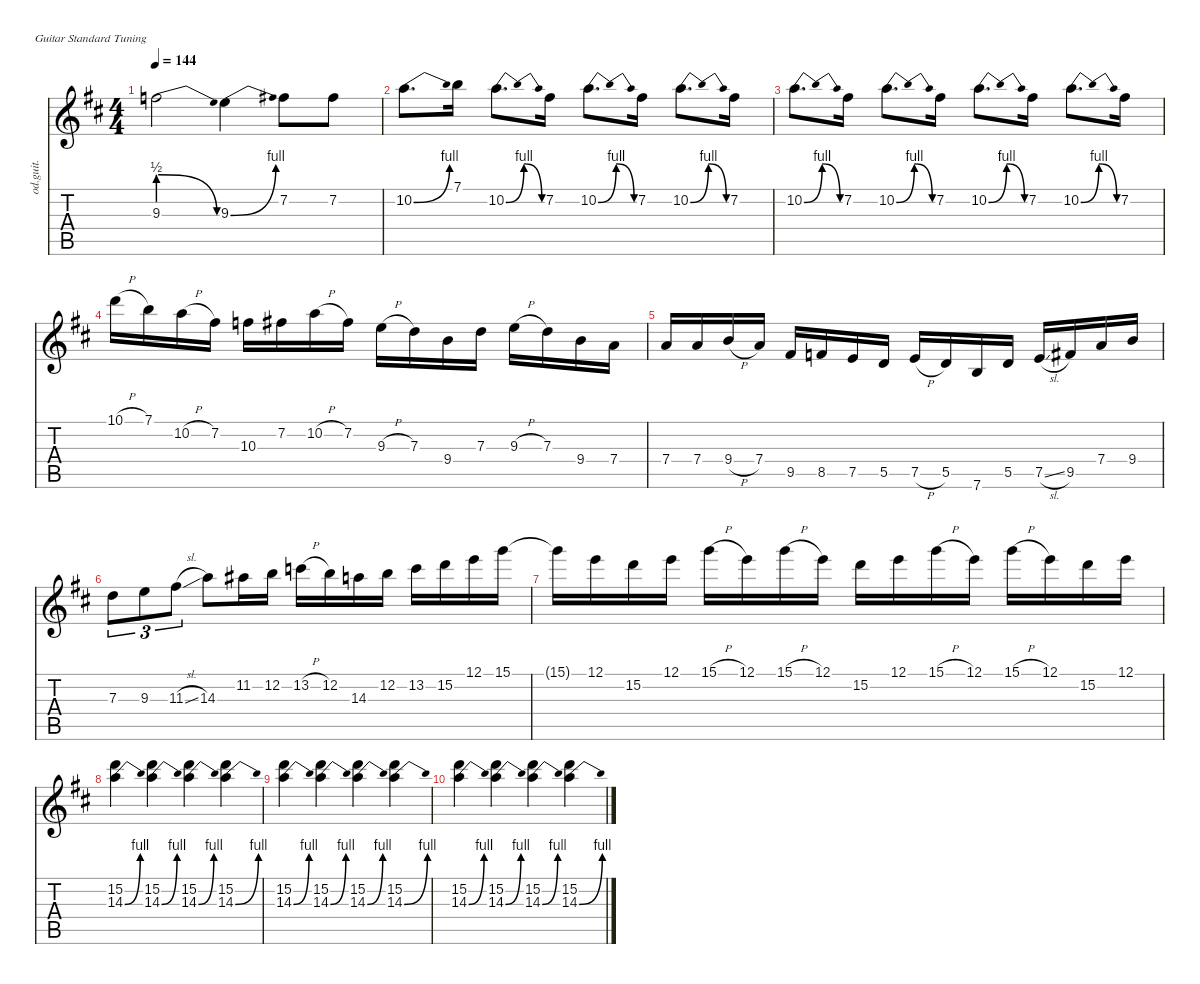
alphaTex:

\defaultSystemsLayout 4
\hideDynamics
\bracketExtendMode nobrackets
\otherSystemsTrackNameOrientation horizontal
\track ("Kirk - Lead Distortion" "od.guit.") {instrument distortionguitar}
\staff {score tabs}
\tuning (E4 B3 G3 D3 A2 E2)
\ts (4 4)
\tempo 144
\clef g2
\ks bminor
9.3{be (release 0 2 60 0) t}.2{dy f beam Down} 9.3{be (bend 0 0 30 4) acc forcenatural}.4{beam Down} 7.2{acc #}.8{beam Down} 7.2{acc #}.8{beam Down} |
10.2{be (bend 0 0 30 4) acc forcenatural}.8{d beam Down} 7.1{acc forcenatural}.16{beam Down} 10.2{be (bendrelease 0 0 15 4 30 4 45 0) acc forcenatural}.8{d beam Down} 7.2{acc #}.16{beam Down} 10.2{be (bendrelease 0 0 15 4 30 4 45 0) acc forcenatural}.8{d beam Down} 7.2{acc #}.16{beam Down} 10.2{be (bendrelease 0 0 15 4 30 4 45 0) acc forcenatural}.8{d beam Down} 7.2{acc #}.16{beam Down} |
10.2{be (bendrelease 0 0 15 4 30 4 45 0) acc forcenatural}.8{d beam Down} 7.2{acc #}.16{beam Down} 10.2{be (bendrelease 0 0 15 4 30 4 45 0) acc forcenatural}.8{d beam Down} 7.2{acc #}.16{beam Down} 10.2{be (bendrelease 0 0 15 4 30 4 45 0) acc forcenatural}.8{d beam Down} 7.2{acc #}.16{beam Down} 10.2{be (bendrelease 0 0 15 4 30 4 45 0) acc forcenatural}.8{d beam Down} 7.2{acc #}.16{beam Down} |
10.1{h acc forcenatural}.16{beam Down} 7.1{acc forcenatural}.16{beam Down} 10.2{h acc forcenatural}.16{beam Down} 7.2{acc #}.16{beam Down} 10.3{acc forcenatural}.16{beam Down} 7.2{acc #}.16{beam Down} 10.2{h acc forcenatural}.16{beam Down} 7.2{acc #}.16{beam Down} 9.3{h acc forcenatural}.16{beam Down} 7.3{acc forcenatural}.16{beam Down} 9.4{acc forcenatural}.16{beam Down} 7.3{acc forcenatural}.16{beam Down} 9.3{h acc forcenatural}.16{beam Down} 7.3{acc forcenatural}.16{beam Down} 9.4{acc forcenatural}.16{beam Down} 7.4{acc forcenatural}.16{beam Down} |
7.4{acc forcenatural}.16{beam Up} 7.4{acc forcenatural}.16{beam Up} 9.4{h acc forcenatural}.16{beam Up} 7.4{acc forcenatural}.16{beam Up} 9.5{acc #}.16{beam Up} 8.5{acc forcenatural}.16{beam Up} 7.5{acc forcenatural}.16{beam Up} 5.5{acc forcenatural}.16{beam Up} 7.5{h acc forcenatural}.16{beam Up} 5.5{acc forcenatural}.16{beam Up} 7.6{acc forcenatural}.16{beam Up} 5.5{acc forcenatural}.16{beam Up} 7.5{sl acc forcenatural}.16{beam Up} 9.5{acc #}.16{beam Up} 7.4{acc forcenatural}.16{beam Up} 9.4{acc forcenatural}.16{beam Up} |
7.3{acc forcenatural}.8{tu (3 2) beam Down} 9.3{acc forcenatural}.8{tu (3 2) beam Down} 11.3{sl acc #}.8{tu (3 2) beam Down} 14.3{acc forcenatural}.8{beam Down} 11.2{acc #}.16{beam Down} 12.2{acc forcenatural}.16{beam Down} 13.2{h acc forcenatural}.16{beam Down} 12.2{acc forcenatural}.16{beam Down} 14.3{acc forcenatural}.16{beam Down} 12.2{acc forcenatural}.16{beam Down} 13.2{acc forcenatural}.16{beam Down} 15.2{acc forcenatural}.16{beam Down} 12.1{acc forcenatural}.16{beam Down} 15.1{acc forcenatural}.16{beam Down} |
15.1{t acc forcenatural}.16{beam Down} 12.1{acc forcenatural}.16{beam Down} 15.2{acc forcenatural}.16{beam Down} 12.1{acc forcenatural}.16{beam Down} 15.1{h acc forcenatural}.16{beam Down} 12.1{acc forcenatural}.16{beam Down} 15.1{h acc forcenatural}.16{beam Down} 12.1{acc forcenatural}.16{beam Down} 15.2{acc forcenatural}.16{beam Down} 12.1{acc forcenatural}.16{beam Down} 15.1{h acc forcenatural}.16{beam Down} 12.1{acc forcenatural}.16{beam Down} 15.1{h acc forcenatural}.16{beam Down} 12.1{acc forcenatural}.16{beam Down} 15.2{acc forcenatural}.16{beam Down} 12.1{acc forcenatural}.16{beam Down} |
(15.2{acc forcenatural} 14.3{be (bend 0 0 30 4) acc forcenatural}).4{beam Down} (15.2{acc forcenatural} 14.3{be (bend 0 0 30 4) acc forcenatural}).4{beam Down} (15.2{acc forcenatural} 14.3{be (bend 0 0 30 4) acc forcenatural}).4{beam Down} (15.2{acc forcenatural} 14.3{be (bend 0 0 30 4) acc forcenatural}).4{beam Down} |
(15.2{acc forcenatural} 14.3{be (bend 0 0 30 4) acc forcenatural}).4{beam Down} (15.2{acc forcenatural} 14.3{be (bend 0 0 30 4) acc forcenatural}).4{beam Down} (15.2{acc forcenatural} 14.3{be (bend 0 0 30 4) acc forcenatural}).4{beam Down} (15.2{acc forcenatural} 14.3{be (bend 0 0 30 4) acc forcenatural}).4{beam Down} |
(15.2{acc forcenatural} 14.3{be (bend 0 0 30 4) acc forcenatural}).4{beam Down} (15.2{acc forcenatural} 14.3{be (bend 0 0 30 4) acc forcenatural}).4{beam Down} (15.2{acc forcenatural} 14.3{be (bend 0 0 30 4) acc forcenatural}).4{beam Down} (15.2{acc forcenatural} 14.3{be (bend 0 0 30 4) acc forcenatural}).4{beam Down}
